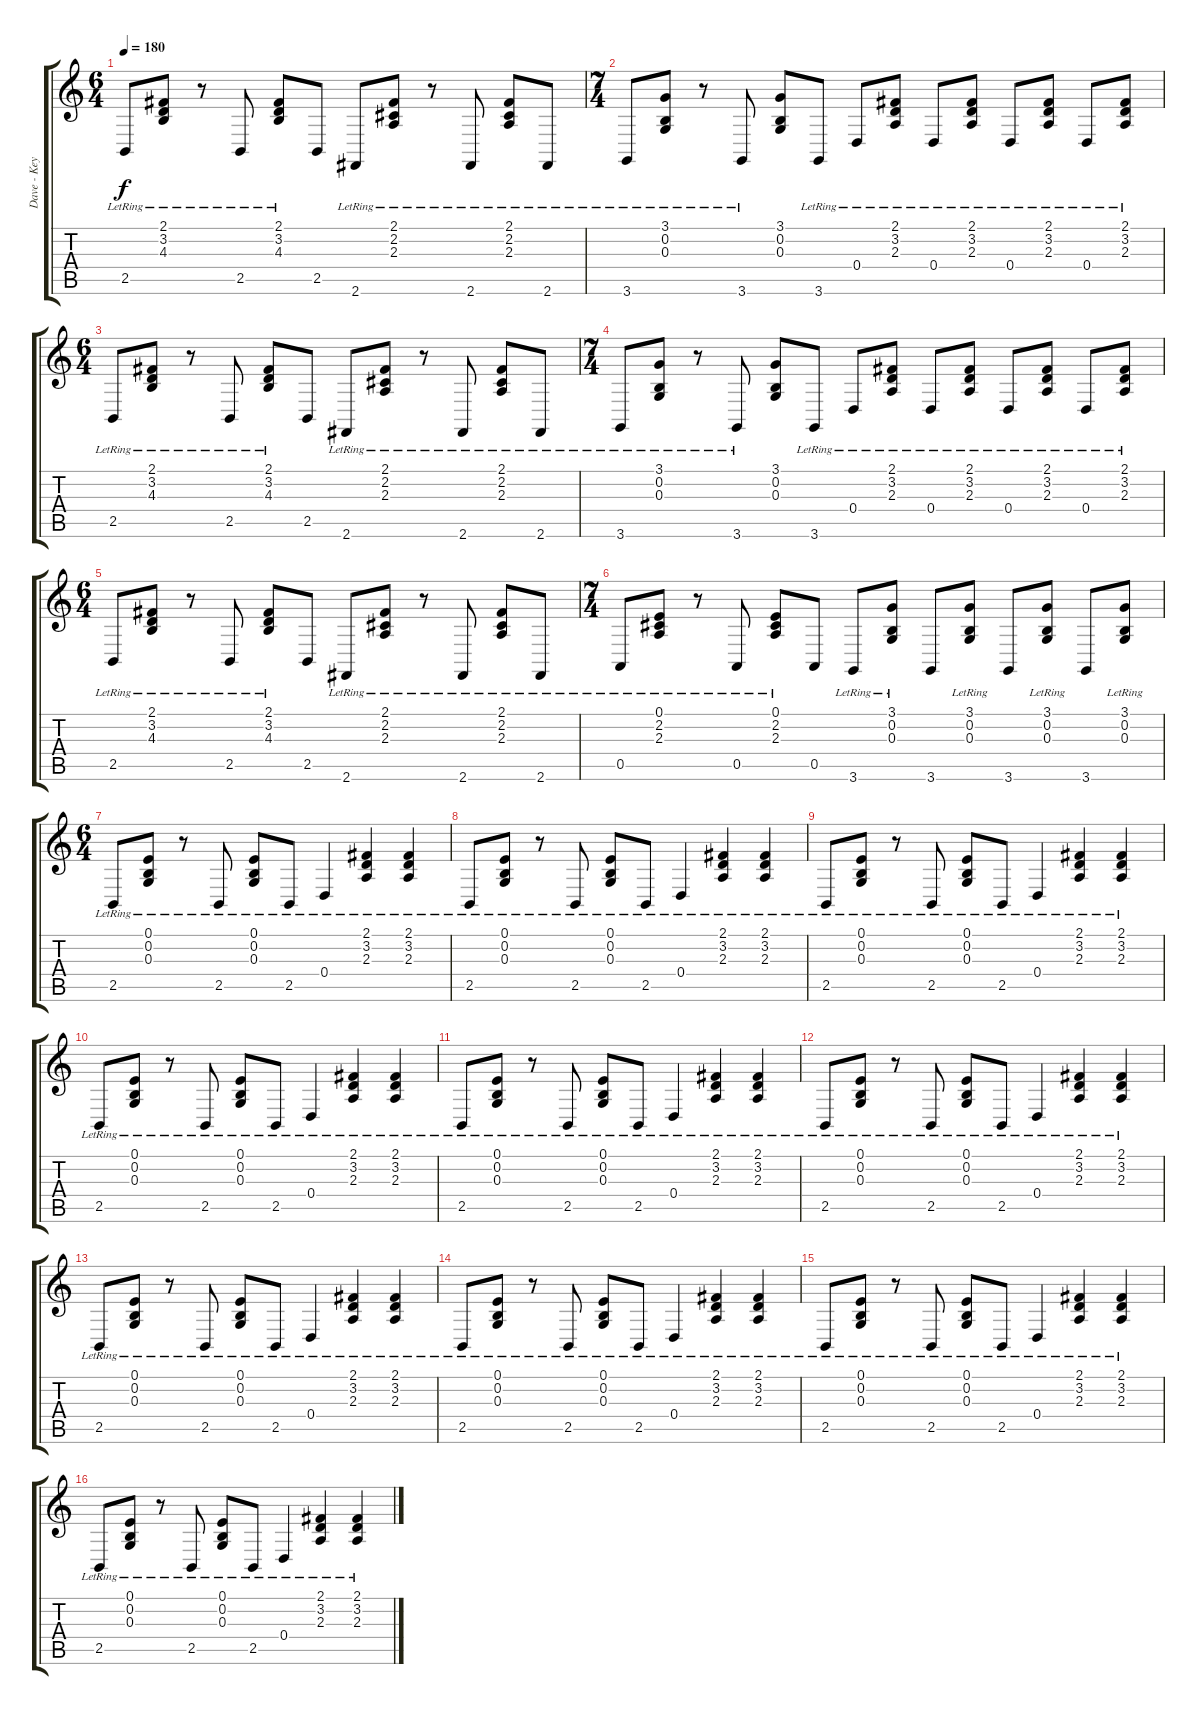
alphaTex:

\track ("Dave - Keyboards" "Dave - Key") {instrument harpsichord}
\staff {score tabs}
\tuning (E4 B3 G3 D3 A2 E2) {hide}
\ts (6 4)
\tempo 180
\clef g2
\ks c
2.5{lr}.8{dy f} (2.1{lr} 3.2{lr} 4.3{lr}).8 r.8 2.5{lr}.8 (2.1{lr} 3.2{lr} 4.3{lr}).8 2.5.8 2.6{lr}.8 (2.1{lr} 2.2{lr} 2.3{lr}).8 r.8 2.6{lr}.8 (2.1{lr} 2.2{lr} 2.3{lr}).8 2.6{lr}.8 |
\ts (7 4)
3.6{lr}.8 (3.1{lr} 0.2{lr} 0.3{lr}).8 r.8 3.6{lr}.8 (3.1 0.2 0.3).8 3.6{lr}.8 0.4{lr}.8 (2.1{lr} 3.2{lr} 2.3{lr}).8 0.4{lr}.8 (2.1{lr} 3.2{lr} 2.3{lr}).8 0.4{lr}.8 (2.1{lr} 3.2{lr} 2.3{lr}).8 0.4{lr}.8 (2.1{lr} 3.2{lr} 2.3{lr}).8 |
\ts (6 4)
2.5{lr}.8 (2.1{lr} 3.2{lr} 4.3{lr}).8 r.8 2.5{lr}.8 (2.1{lr} 3.2{lr} 4.3{lr}).8 2.5.8 2.6{lr}.8 (2.1{lr} 2.2{lr} 2.3{lr}).8 r.8 2.6{lr}.8 (2.1{lr} 2.2{lr} 2.3{lr}).8 2.6{lr}.8 |
\ts (7 4)
3.6{lr}.8 (3.1{lr} 0.2{lr} 0.3{lr}).8 r.8 3.6{lr}.8 (3.1 0.2 0.3).8 3.6{lr}.8 0.4{lr}.8 (2.1{lr} 3.2{lr} 2.3{lr}).8 0.4{lr}.8 (2.1{lr} 3.2{lr} 2.3{lr}).8 0.4{lr}.8 (2.1{lr} 3.2{lr} 2.3{lr}).8 0.4{lr}.8 (2.1{lr} 3.2{lr} 2.3{lr}).8 |
\ts (6 4)
2.5{lr}.8 (2.1{lr} 3.2{lr} 4.3{lr}).8 r.8 2.5{lr}.8 (2.1{lr} 3.2{lr} 4.3{lr}).8 2.5.8 2.6{lr}.8 (2.1{lr} 2.2{lr} 2.3{lr}).8 r.8 2.6{lr}.8 (2.1{lr} 2.2{lr} 2.3{lr}).8 2.6{lr}.8 |
\ts (7 4)
0.5{lr}.8 (0.1{lr} 2.2{lr} 2.3{lr}).8 r.8 0.5{lr}.8 (0.1{lr} 2.2{lr} 2.3{lr}).8 0.5.8 3.6{lr}.8 (3.1{lr} 0.2{lr} 0.3{lr}).8 3.6.8 (3.1{lr} 0.2{lr} 0.3{lr}).8 3.6.8 (3.1{lr} 0.2{lr} 0.3{lr}).8 3.6.8 (3.1{lr} 0.2{lr} 0.3{lr}).8 |
\ts (6 4)
2.5{lr}.8 (0.1{lr} 0.2{lr} 0.3{lr}).8 r.8 2.5{lr}.8 (0.1{lr} 0.2{lr} 0.3{lr}).8 2.5{lr}.8 0.4{lr}.4 (2.1{lr} 3.2{lr} 2.3{lr}).4 (2.1{lr} 3.2{lr} 2.3{lr}).4 |
2.5{lr}.8 (0.1{lr} 0.2{lr} 0.3{lr}).8 r.8 2.5{lr}.8 (0.1{lr} 0.2{lr} 0.3{lr}).8 2.5{lr}.8 0.4{lr}.4 (2.1{lr} 3.2{lr} 2.3{lr}).4 (2.1{lr} 3.2{lr} 2.3{lr}).4 |
2.5{lr}.8 (0.1{lr} 0.2{lr} 0.3{lr}).8 r.8 2.5{lr}.8 (0.1{lr} 0.2{lr} 0.3{lr}).8 2.5{lr}.8 0.4{lr}.4 (2.1{lr} 3.2{lr} 2.3{lr}).4 (2.1{lr} 3.2{lr} 2.3{lr}).4 |
2.5{lr}.8 (0.1{lr} 0.2{lr} 0.3{lr}).8 r.8 2.5{lr}.8 (0.1{lr} 0.2{lr} 0.3{lr}).8 2.5{lr}.8 0.4{lr}.4 (2.1{lr} 3.2{lr} 2.3{lr}).4 (2.1{lr} 3.2{lr} 2.3{lr}).4 |
2.5{lr}.8 (0.1{lr} 0.2{lr} 0.3{lr}).8 r.8 2.5{lr}.8 (0.1{lr} 0.2{lr} 0.3{lr}).8 2.5{lr}.8 0.4{lr}.4 (2.1{lr} 3.2{lr} 2.3{lr}).4 (2.1{lr} 3.2{lr} 2.3{lr}).4 |
2.5{lr}.8 (0.1{lr} 0.2{lr} 0.3{lr}).8 r.8 2.5{lr}.8 (0.1{lr} 0.2{lr} 0.3{lr}).8 2.5{lr}.8 0.4{lr}.4 (2.1{lr} 3.2{lr} 2.3{lr}).4 (2.1{lr} 3.2{lr} 2.3{lr}).4 |
2.5{lr}.8 (0.1{lr} 0.2{lr} 0.3{lr}).8 r.8 2.5{lr}.8 (0.1{lr} 0.2{lr} 0.3{lr}).8 2.5{lr}.8 0.4{lr}.4 (2.1{lr} 3.2{lr} 2.3{lr}).4 (2.1{lr} 3.2{lr} 2.3{lr}).4 |
2.5{lr}.8 (0.1{lr} 0.2{lr} 0.3{lr}).8 r.8 2.5{lr}.8 (0.1{lr} 0.2{lr} 0.3{lr}).8 2.5{lr}.8 0.4{lr}.4 (2.1{lr} 3.2{lr} 2.3{lr}).4 (2.1{lr} 3.2{lr} 2.3{lr}).4 |
2.5{lr}.8 (0.1{lr} 0.2{lr} 0.3{lr}).8 r.8 2.5{lr}.8 (0.1{lr} 0.2{lr} 0.3{lr}).8 2.5{lr}.8 0.4{lr}.4 (2.1{lr} 3.2{lr} 2.3{lr}).4 (2.1{lr} 3.2{lr} 2.3{lr}).4 |
2.5{lr}.8 (0.1{lr} 0.2{lr} 0.3{lr}).8 r.8 2.5{lr}.8 (0.1{lr} 0.2{lr} 0.3{lr}).8 2.5{lr}.8 0.4{lr}.4 (2.1{lr} 3.2{lr} 2.3{lr}).4 (2.1{lr} 3.2{lr} 2.3{lr}).4
